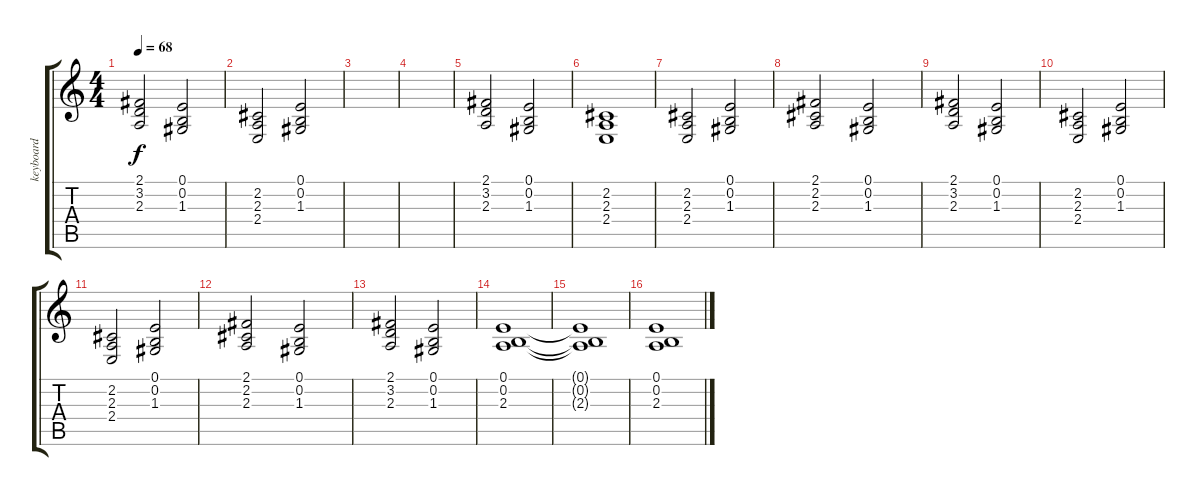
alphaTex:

\track ("keyboard" "keyboard") {instrument drawbarorgan}
\staff {score tabs}
\tuning (E4 B3 G3 D3 A2 E2) {hide}
\ts (4 4)
\tempo 68
\clef g2
\ks c
(2.1 3.2 2.3).2{dy f} (0.1 0.2 1.3).2 |
(2.2 2.3 2.4).2 (0.1 0.2 1.3).2 |
|
|
(2.1 3.2 2.3).2 (0.1 0.2 1.3).2 |
(2.2 2.3 2.4).1 |
(2.2 2.3 2.4).2 (0.1 0.2 1.3).2 |
(2.1 2.2 2.3).2 (0.1 0.2 1.3).2 |
(2.1 3.2 2.3).2 (0.1 0.2 1.3).2 |
(2.2 2.3 2.4).2 (0.1 0.2 1.3).2 |
(2.2 2.3 2.4).2 (0.1 0.2 1.3).2 |
(2.1 2.2 2.3).2 (0.1 0.2 1.3).2 |
(2.1 3.2 2.3).2 (0.1 0.2 1.3).2 |
(0.1 0.2 2.3).1 |
(0.1{t} 0.2{t} 2.3{t}).1 |
(0.1 0.2 2.3).1
